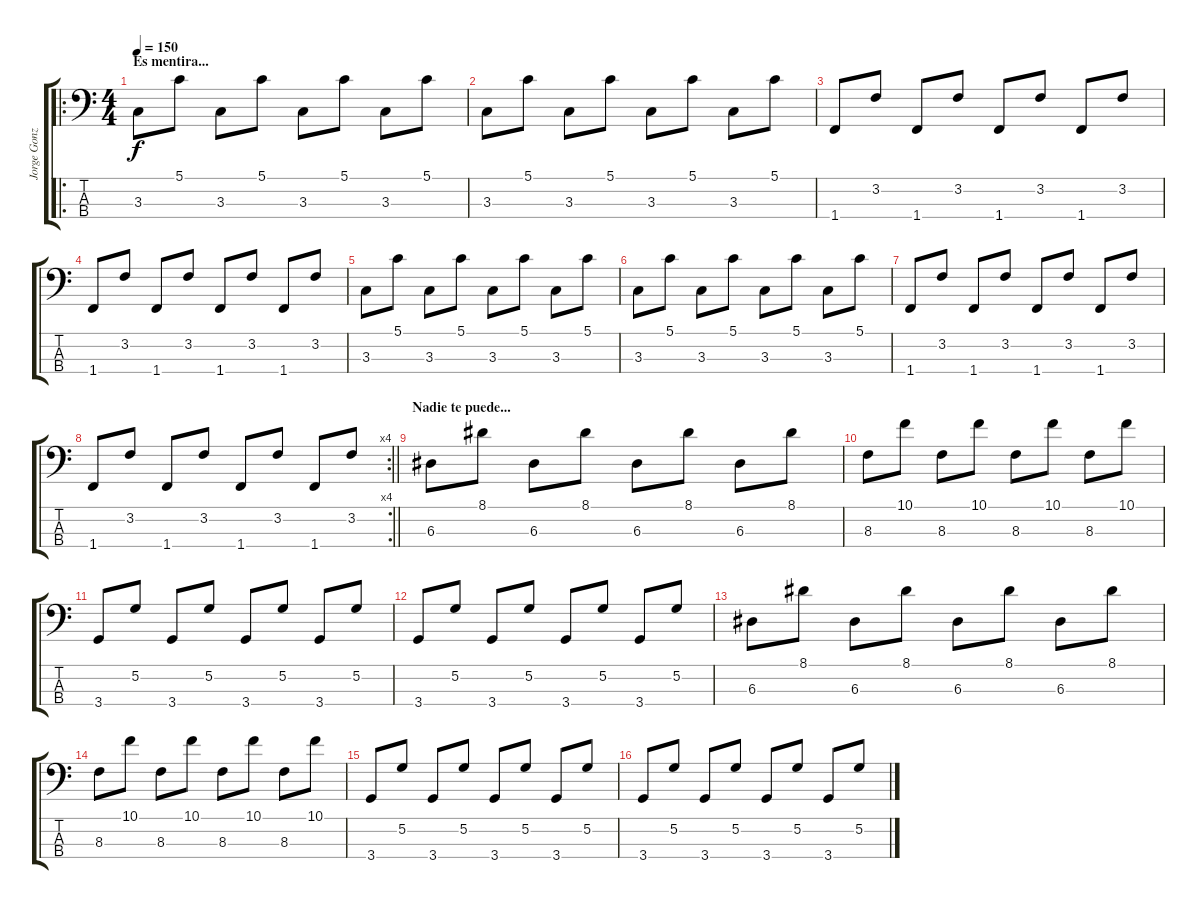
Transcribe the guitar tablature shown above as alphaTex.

\track ("Jorge González" "Jorge Gonz") {instrument acousticbass}
\staff {score tabs}
\tuning (G2 D2 A1 E1) {hide}
\ro
\ts (4 4)
\section ("" "Es mentira...")
\tempo 150
\clef f4
\ks c
3.3.8{dy f} 5.1.8 3.3.8 5.1.8 3.3.8 5.1.8 3.3.8 5.1.8 |
3.3.8 5.1.8 3.3.8 5.1.8 3.3.8 5.1.8 3.3.8 5.1.8 |
1.4.8 3.2.8 1.4.8 3.2.8 1.4.8 3.2.8 1.4.8 3.2.8 |
1.4.8 3.2.8 1.4.8 3.2.8 1.4.8 3.2.8 1.4.8 3.2.8 |
3.3.8 5.1.8 3.3.8 5.1.8 3.3.8 5.1.8 3.3.8 5.1.8 |
3.3.8 5.1.8 3.3.8 5.1.8 3.3.8 5.1.8 3.3.8 5.1.8 |
1.4.8 3.2.8 1.4.8 3.2.8 1.4.8 3.2.8 1.4.8 3.2.8 |
\rc 4
\barLineRight lightlight
1.4.8 3.2.8 1.4.8 3.2.8 1.4.8 3.2.8 1.4.8 3.2.8 |
\section ("" "Nadie te puede...")
6.3.8 8.1.8 6.3.8 8.1.8 6.3.8 8.1.8 6.3.8 8.1.8 |
8.3.8 10.1.8 8.3.8 10.1.8 8.3.8 10.1.8 8.3.8 10.1.8 |
3.4.8 5.2.8 3.4.8 5.2.8 3.4.8 5.2.8 3.4.8 5.2.8 |
3.4.8 5.2.8 3.4.8 5.2.8 3.4.8 5.2.8 3.4.8 5.2.8 |
6.3.8 8.1.8 6.3.8 8.1.8 6.3.8 8.1.8 6.3.8 8.1.8 |
8.3.8 10.1.8 8.3.8 10.1.8 8.3.8 10.1.8 8.3.8 10.1.8 |
3.4.8 5.2.8 3.4.8 5.2.8 3.4.8 5.2.8 3.4.8 5.2.8 |
3.4.8 5.2.8 3.4.8 5.2.8 3.4.8 5.2.8 3.4.8 5.2.8
